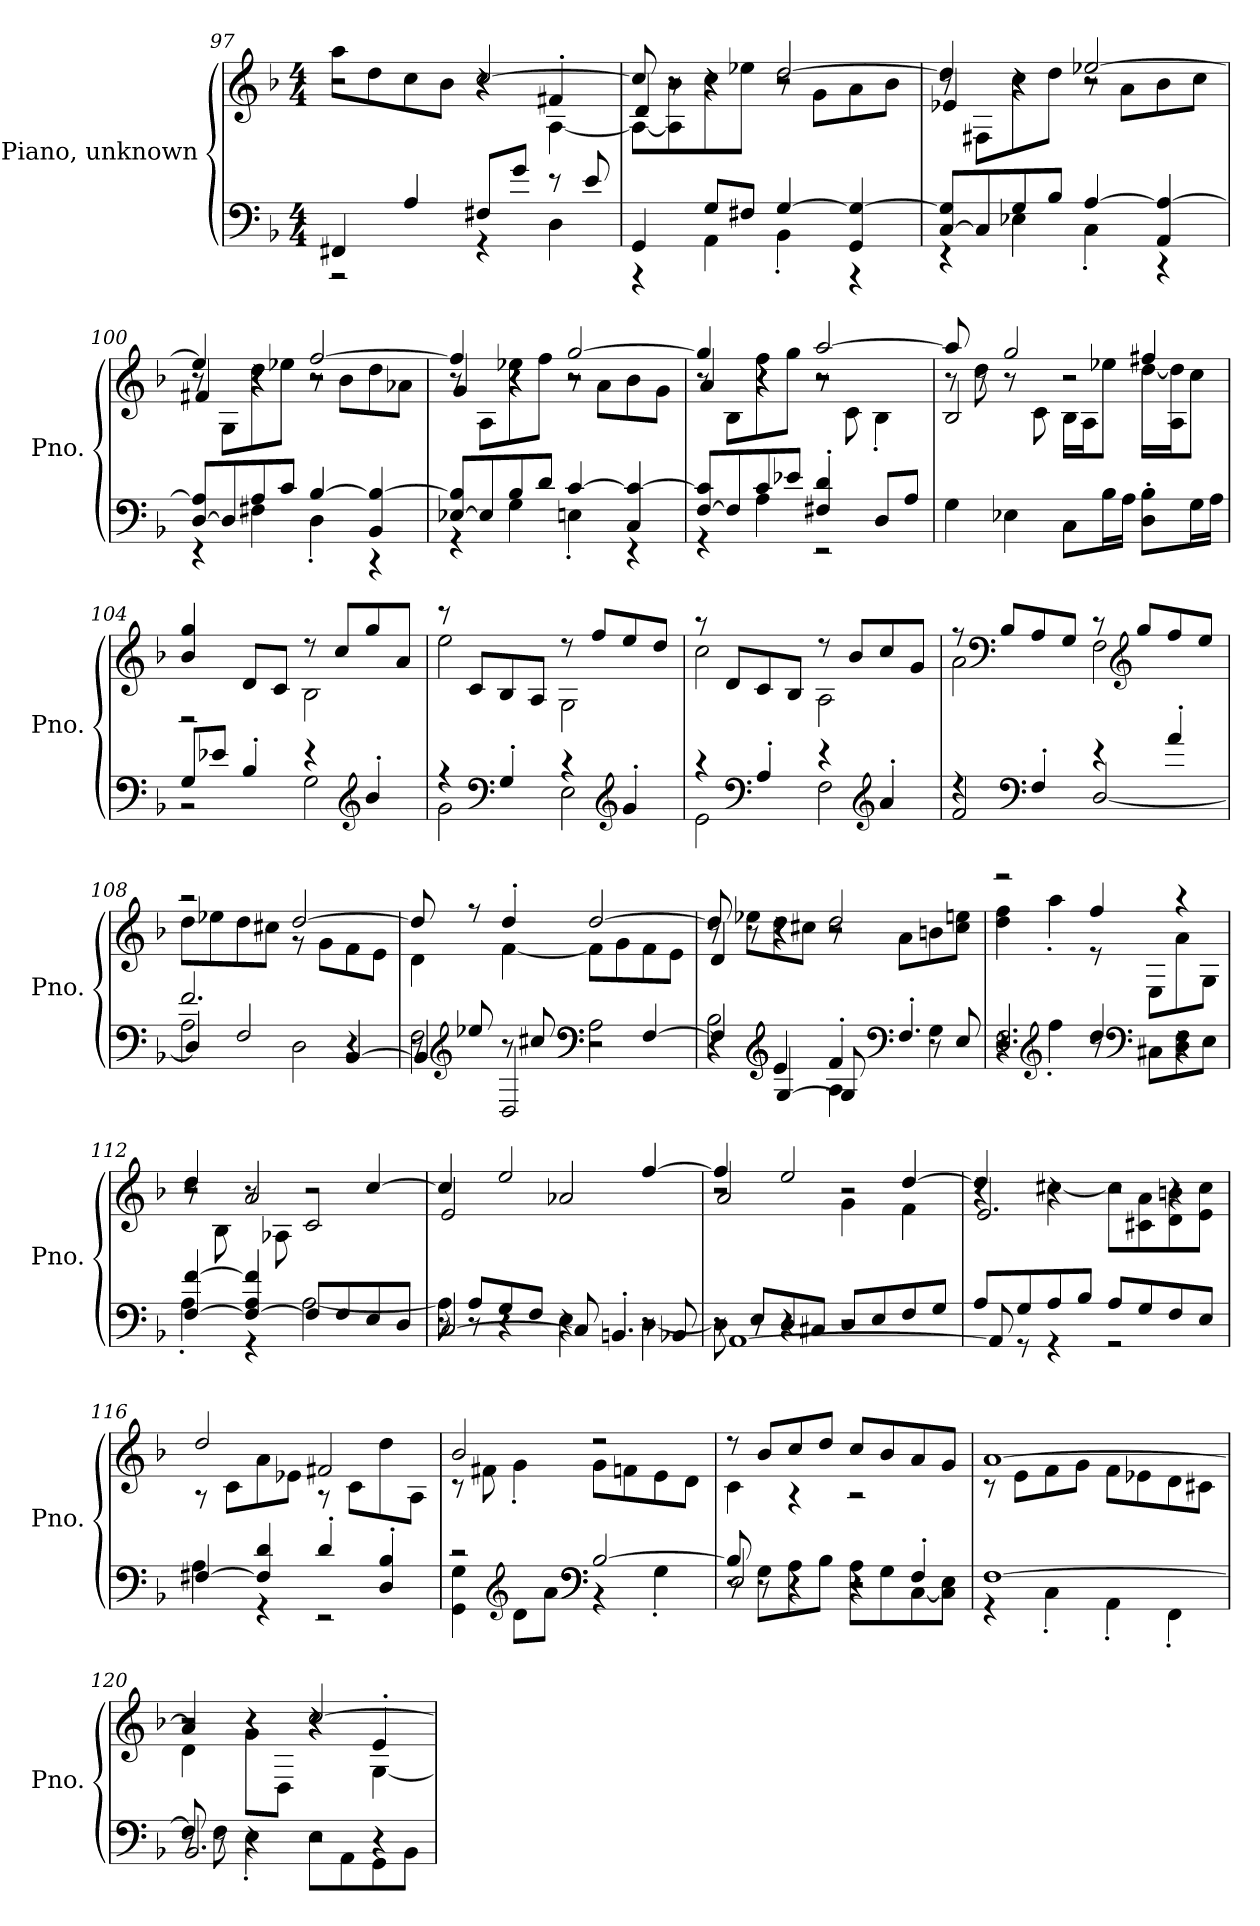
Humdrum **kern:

**kern	**kern
*part1	*part1
*staff2	*staff1
*I"Piano, unknown	*
*I'Pno.	*
*clefF4	*clefG2
*k[b-]	*k[b-]
*M4/4	*M4/4
=97	=97
*^	*^
*	*	*	*^
4FF#X/	2r	2r	8aa\L	2r
.	.	.	8dd\	.
4A/	.	.	8cc\	.
.	.	.	8b-\J	.
8F#X/L	4r	[2cc/	4r	4r
8g/J	.	.	.	.
8r	4D\	.	[4A\	4f#X'/
8e/	.	.	.	.
=98	=98	=98	=98	=98
4GG/	4r	8cc/]	8A\L_	4d/
.	.	8r	8A\] 8b-\	.
8G/L	4AA\	4r	8cc\	4r
8F#X/J	.	.	8ee-X\J	.
[4G/	4BB-'\	[2dd/	8r	2r
.	.	.	8g\L	.
4GG/ 4G/_	4r	.	8a\	.
.	.	.	8b-\J	.
=99	=99	=99	=99	=99
[8C/ 8G/]L	4r	4dd/]	8r	4e-X/
8C/]	.	.	8F#X\L	.
8G/	4E-X\	4r	8cc\	4r
8B-/J	.	.	8dd\J	.
[4A/	4C'\	[2ee-X/	8r	2r
.	.	.	8a\L	.
4AA/ 4A/_	4r	.	8b-\	.
.	.	.	8cc\J	.
!!LO:LB:g=z	!!	!!
=100	=100	=100	=100	=100
[8D/ 8A/]L	4r	4ee-/]	8r	4f#X/
8D/]	.	.	8G\L	.
8A/	4F#X\	4r	8dd\	4r
8c/J	.	.	8ee-X\J	.
[4B-/	4D'\	[2ff/	8r	2r
.	.	.	8b-\L	.
4BB-/ 4B-/_	4r	.	8dd\	.
.	.	.	8a-X\J	.
=101	=101	=101	=101	=101
[8E-X/ 8B-/]L	4r	4ff/]	8r	4g/
8E-/]	.	.	8A\L	.
8B-/	4G\	4r	8ee-X\	4r
8d/J	.	.	8ff\J	.
[4c/	4En'\	[2gg/	8r	2r
.	.	.	8a\L	.
4C/ 4c/_	4r	.	8b-\	.
.	.	.	8g\J	.
=102	=102	=102	=102	=102
[8F/ 8c/]L	4r	4gg/]	8r	4a/
8F/]	.	.	8B-\L	.
8c/	4A\	4r	8ff\	4r
8e-X/J	.	.	8gg\J	.
4F#X/' 4d/'	2r	[2aa/	8r	2r
.	.	.	8c\	.
8D/L	.	.	4B-'\	.
8A/J	.	.	.	.
*v	*v	*	*	*
!!LO:LB:g=z	!!	!!
=103	=103	=103	=103
4G\	8aa/]	8r	2B-/
.	8r	8dd\	.
4E-X\	2gg/	8r	.
.	.	8c\	.
8C\L	.	16B-\LL	2r
.	.	16A\J	.
16B-\L	.	8ee-X\J	.
16A\JJ	.	.	.
8D\' 8B-\'L	4ff#X/	[16dd\LL	.
.	.	16A\ 16dd\]J	.
16G\L	.	8cc\J	.
16A\JJ	.	.	.
*	*	*v	*v
=104	=104	=104
*^	*	*
8G/L	2r	4b-/ 4gg/	2r
8e-X/J	.	.	.
4B-'/	.	8d/L	.
.	.	8c/J	.
4r	2G\	8r	2B-\
.	.	8cc/L	.
*clefG2	*	*	*
4b-'/	.	8gg/	.
.	.	8a/J	.
=105	=105	=105	=105
4r	2g\	8r	2ee\
.	.	8c/L	.
*clefF4	*	*	*
4G'/	.	8B-/	.
.	.	8A/J	.
4r	2E\	8r	2G\
.	.	8ff/L	.
*clefG2	*	*	*
4g'/	.	8ee/	.
.	.	8dd/J	.
!!LO:LB:g=z	!!
=106	=106	=106	=106
4r	2e\	8r	2cc\
.	.	8d/L	.
*clefF4	*	*	*
4A'/	.	8c/	.
.	.	8B-/J	.
4r	2F\	8r	2A\
.	.	8b-/L	.
*clefG2	*	*	*
4a'/	.	8cc/	.
.	.	8g/J	.
=107	=107	=107	=107
4r	2f/	8r	2a\
*	*	*clefF4	*
.	.	8B-/L	.
*clefF4	*	*	*
4F'/	.	8A/	.
.	.	8G/J	.
4r	[2D/	8r	2F\
*	*	*clefG2	*
.	.	8gg/L	.
4a'/	.	8ff/	.
.	.	8ee/J	.
=108	=108	=108	=108
*	*^	*	*
2.f/	2A\	4D/]	2r	8dd\L
.	.	.	.	8ee-X\
.	.	2F/	.	8dd\
.	.	.	.	8cc#X\J
.	2D\	.	[2dd/	8r
.	.	.	.	8g\L
4r	.	[4BB-/	.	8f\
.	.	.	.	8e\J
!!LO:PB:g=z	!!
=109	=109	=109	=109	=109
8r	2F\	4BB-/]	8dd/]	4d\
*clefG2	*	*	*	*
8ee-X/	.	.	8r	.
8r	.	2D/	4dd'/	[4f\
8cc#X/	.	.	.	.
*clefF4	*	*	*	*
2r	2A\	.	[2dd/	8f\L]
.	.	.	.	8g\
.	.	[4F/	.	8f\
.	.	.	.	8e\J
=110	=110	=110	=110	=110
*	*	*	*	*^
4r	2B-\	4F/]	8dd/]	8r	4d/
.	.	.	8r	8ee-X\L	.
*clefG2	*	*	*	*	*
4e/	.	[4G/	4r	8dd\	4r
.	.	.	.	8cc#X\J	.
4f'/	4A\	8G/]	2dd/	8r	2r
*clefF4	*	*	*	*	*
.	.	4.F'/	.	8a\L	.
8r	4G\	.	.	8bn\	.
8E/	.	.	.	8cc#\ 8een\J	.
*	*	*	*	*v	*v
=111	=111	=111	=111	=111
2r	4r	2.D/ 2.F/	2r	4dd\ 4ff\
*clefG2	*	*	*	*
.	4ff'\	.	.	4aa'\
4dd/	8r	.	4ff/	8r
*clefF4	*	*	*	*
.	8C#X\L	.	.	8E\L
4r	8D\ 8F\	4r	4r	8a\
.	8E\J	.	.	8G\J
*	*v	*v	*	*
!!LO:LB:g=z
=112	=112	=112	=112
*	*	*	*^
[4F/ [4f/	4A'\	4dd/	8r	2r
.	.	.	8B-\	.
4F/_ 4A/ 4f/]	4r	2a/	8r	.
.	.	.	8A-X\	.
8F/L]	[2A\	.	2r	2c/
8F/	.	.	.	.
8E/	.	[4cc/	.	.
8D/J	.	.	.	.
*	*	*	*v	*v
=113	=113	=113	=113
*	*^	*	*
8r	8A\]	[2C/	4cc/]	2e/
8A/L	8r	.	.	.
8G/	4r	.	2ee/	.
8F/J	.	.	.	.
4r	4E\	8C/]	.	2a-X/
.	.	4.BBn'/	.	.
8r	[4D\	.	[4ff/	.
8BB-X/	.	.	.	.
=114	=114	=114	=114	=114
*	*	*	*	*^
8r	8D\]	[1AA	4ff/]	2r	2a/
8E/L	8r	.	.	.	.
8D/	4r	.	2ee/	.	.
8C#X/J	.	.	.	.	.
8D/L	2r	.	.	4g\	2r
8E/	.	.	.	.	.
8F/	.	.	[4dd/	4f\	.
8G/J	.	.	.	.	.
*	*v	*v	*	*	*
=115	=115	=115	=115	=115
8A/L	8AA/]	4dd/]	4r	2.e/
8G/	8r	.	.	.
8A/	4r	4r	[4cc#X\	.
8B-/J	.	.	.	.
8A/L	2r	2r	8cc#\L]	.
8G/	.	.	8c#X\ 8a\	.
8F/	.	.	8d\ 8bn\	4r
8E/J	.	.	8e\ 8cc#\J	.
*	*	*	*v	*v
!!LO:LB:g=z
=116	=116	=116	=116
[4F#X/	4A\	2dd/	8r
.	.	.	8c\L
4F#/] 4d/	4r	.	8a\
.	.	.	8e-X\J
4d'/	2r	2f#X/	8r
.	.	.	8c\L
4D/' 4B-/'	.	.	8dd\
.	.	.	8A\J
=117	=117	=117	=117
2r	4GG\ 4G\	2b-/	8r
.	.	.	8f#X\
*clefG2	*	*	*
.	8d\L	.	4g'\
.	8a\J	.	.
*clefF4	*	*	*
[2B-/	4r	2r	8g\L
.	.	.	8fn\
.	4G'\	.	8e\
.	.	.	8d\J
=118	=118	=118	=118
*	*^	*	*
8B-/]	8r	2E/	8r	4c\
8r	8G\L	.	8b-/L	.
4r	8A\	.	8cc/	4r
.	8B-\J	.	8dd/J	.
2r	8A\L	4r	8cc/L	2r
.	8G\	.	8b-/	.
.	[8C\	4F'/	8a/	.
.	8C\] 8E\J	.	8g/J	.
*	*v	*v	*	*
=119	=119	=119	=119
[1F	4r	[1a	8r
.	.	.	8e\L
.	4C'\	.	8f\
.	.	.	8g\J
.	4AA'\	.	8f\L
.	.	.	8e-X\
.	4FF'\	.	8d\
.	.	.	8c#X\J
!!LO:LB:g=z
=120	=120	=120	=120
*	*^	*	*^
8F/]	8r	2.BB-/	4a/]	4d\	2r
8r	8F\	.	.	.	.
4r	4E'\	.	4r	8g\L	.
.	.	.	.	8D\J	.
2r	8E\L	.	[2cc/	4r	4r
.	8AA\	.	.	.	.
.	8GG\	4r	.	[4G\	4e'/
.	8BB-\J	.	.	.	.
*v	*v	*v	*	*	*
*	*v	*v	*v
=	=
*-	*-
